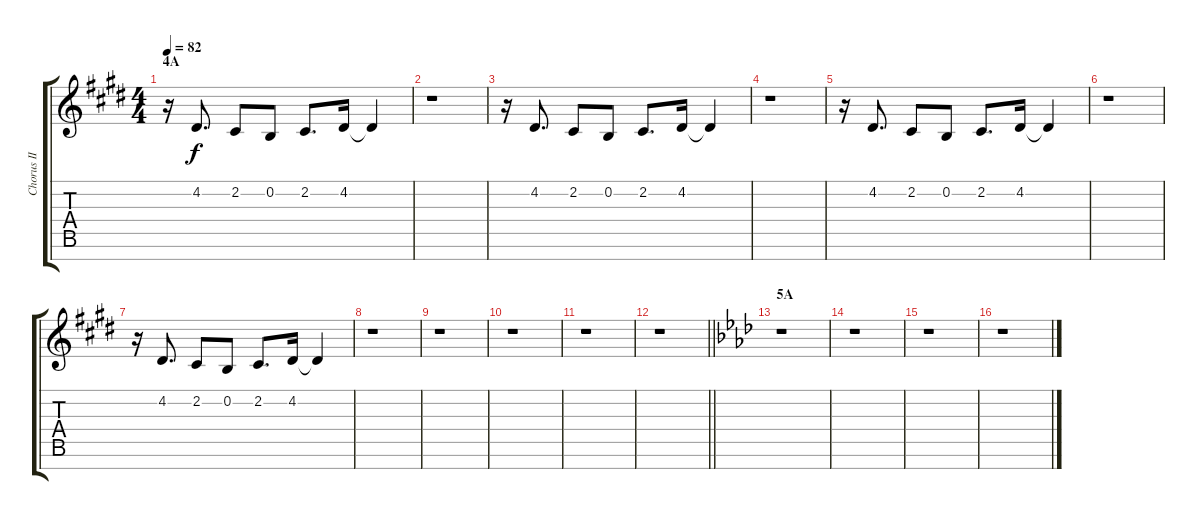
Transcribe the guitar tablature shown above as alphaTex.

\track ("Chorus II" "Chorus II") {instrument voiceoohs}
\staff {score tabs}
\tuning (E4 B3 G3 D3 A2 E2 B1) {hide}
\ts (4 4)
\section ("" "4A")
\tempo 82
\clef g2
\ks e
r.16{dy f} 4.2.8{d} 2.2.8 0.2.8 2.2.8{d} 4.2.16 4.2{t}.4 |
r.1 |
r.16 4.2.8{d} 2.2.8 0.2.8 2.2.8{d} 4.2.16 4.2{t}.4 |
r.1 |
r.16 4.2.8{d} 2.2.8 0.2.8 2.2.8{d} 4.2.16 4.2{t}.4 |
r.1 |
r.16 4.2.8{d} 2.2.8 0.2.8 2.2.8{d} 4.2.16 4.2{t}.4 |
r.1 |
r.1 |
r.1 |
r.1 |
\barLineRight lightlight
r.1 |
\section ("" "5A")
\ks ab
r.1 |
r.1 |
r.1 |
r.1
